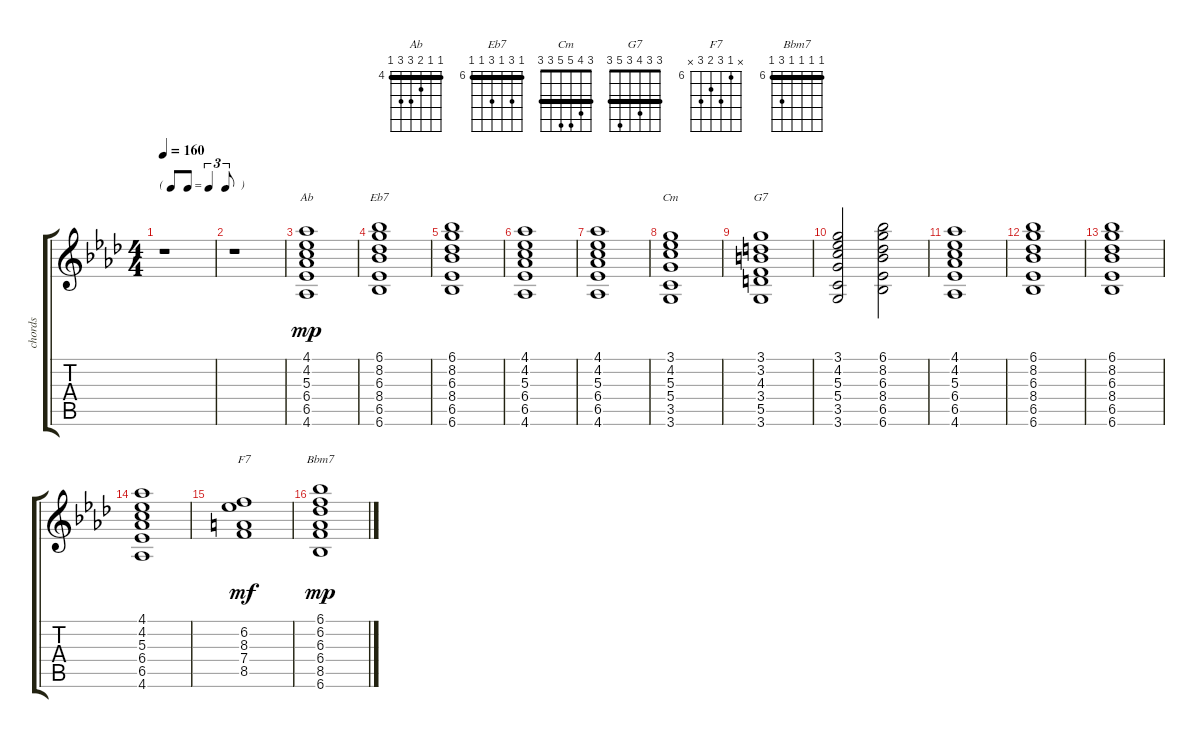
\track ("chords" "chords") {instrument acousticguitarnylon}
\staff {score tabs}
\tuning (E4 B3 G3 D3 A2 E2) {hide}
\chord ("Ab" 4 4 5 6 6 4) {firstfret 4 barre 4}
\chord ("Eb7" 6 8 6 8 6 6) {firstfret 6 barre 6}
\chord ("Cm" 3 4 5 5 3 3) {barre 3}
\chord ("G7" 3 3 4 3 5 3) {barre 3}
\chord ("F7" x 6 8 7 8 x) {firstfret 6}
\chord ("Bbm7" 6 6 6 6 8 6) {firstfret 6 barre 6}
\ts (4 4)
\tf triplet8th
\tempo 160
\clef g2
\ks ab
r.1{dy mp instrument acousticguitarnylon} |
r.1 |
(4.1 4.2 5.3 6.4 6.5 4.6).1{ch "Ab"} |
(6.1 8.2 6.3 8.4 6.5 6.6).1{ch "Eb7"} |
(6.1 8.2 6.3 8.4 6.5 6.6).1 |
(4.1 4.2 5.3 6.4 6.5 4.6).1 |
(4.1 4.2 5.3 6.4 6.5 4.6).1 |
(3.1 4.2 5.3 5.4 3.5 3.6).1{ch "Cm"} |
(3.1 3.2 4.3 3.4 5.5 3.6).1{ch "G7"} |
(3.1 4.2 5.3 5.4 3.5 3.6).2 (6.1 8.2 6.3 8.4 6.5 6.6).2 |
(4.1 4.2 5.3 6.4 6.5 4.6).1 |
(6.1 8.2 6.3 8.4 6.5 6.6).1 |
(6.1 8.2 6.3 8.4 6.5 6.6).1 |
(4.1 4.2 5.3 6.4 6.5 4.6).1 |
(6.2 8.3 7.4 8.5).1{ch "F7" dy mf} |
(6.1 6.2 6.3 6.4 8.5 6.6).1{ch "Bbm7" dy mp}
